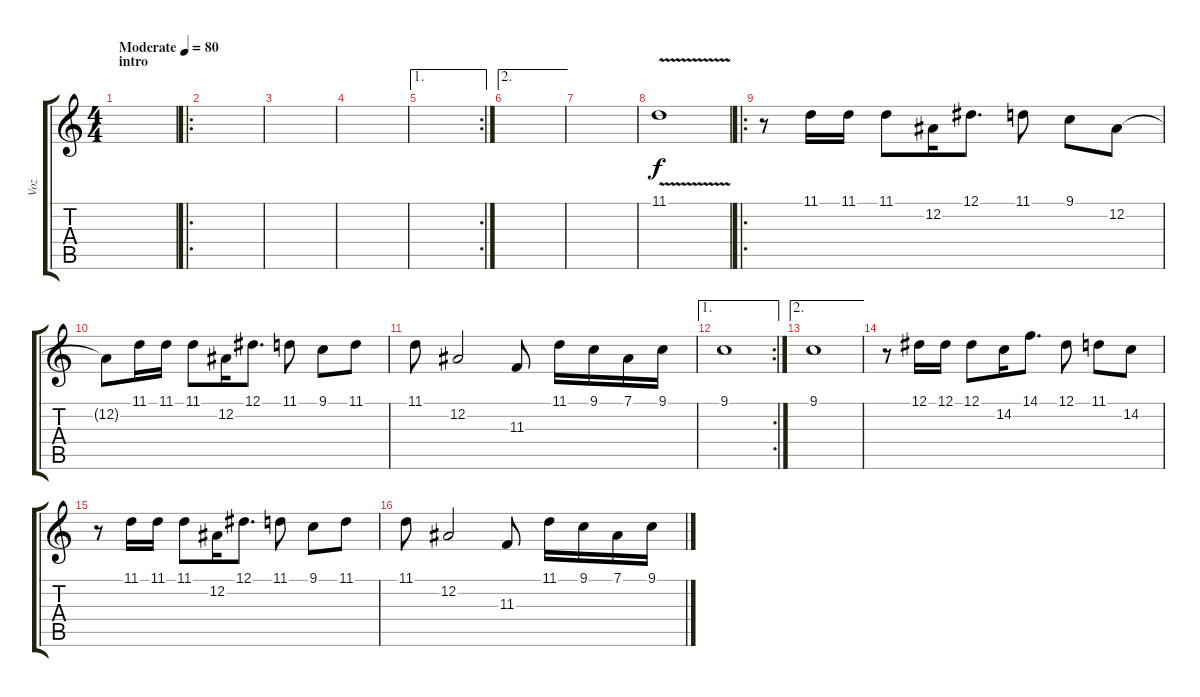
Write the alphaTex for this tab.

\track ("Voz" "Voz") {instrument trumpet}
\staff {score tabs}
\tuning (Eb4 Bb3 Gb3 Db3 Ab2 Eb2) {hide}
\ts (4 4)
\section ("" "intro")
\tempo (80 "Moderate")
\clef g2
\ks c
|
\ro
|
|
|
\ae 1
\rc 2
|
\ae 2
|
|
11.1{v}.1 |
\ro
r.8 11.1.16 11.1.16 11.1.8 12.2.16 12.1.8{d} 11.1.8 9.1.8 12.2.8 |
12.2{t}.8 11.1.16 11.1.16 11.1.8 12.2.16 12.1.8{d} 11.1.8 9.1.8 11.1.8 |
11.1.8 12.2.2 11.3.8 11.1.16 9.1.16 7.1.16 9.1.16 |
\ae 1
\rc 2
9.1.1 |
\ae 2
9.1.1 |
r.8 12.1.16 12.1.16 12.1.8 14.2.16 14.1.8{d} 12.1.8 11.1.8 14.2.8 |
r.8 11.1.16 11.1.16 11.1.8 12.2.16 12.1.8{d} 11.1.8 9.1.8 11.1.8 |
11.1.8 12.2.2 11.3.8 11.1.16 9.1.16 7.1.16 9.1.16
